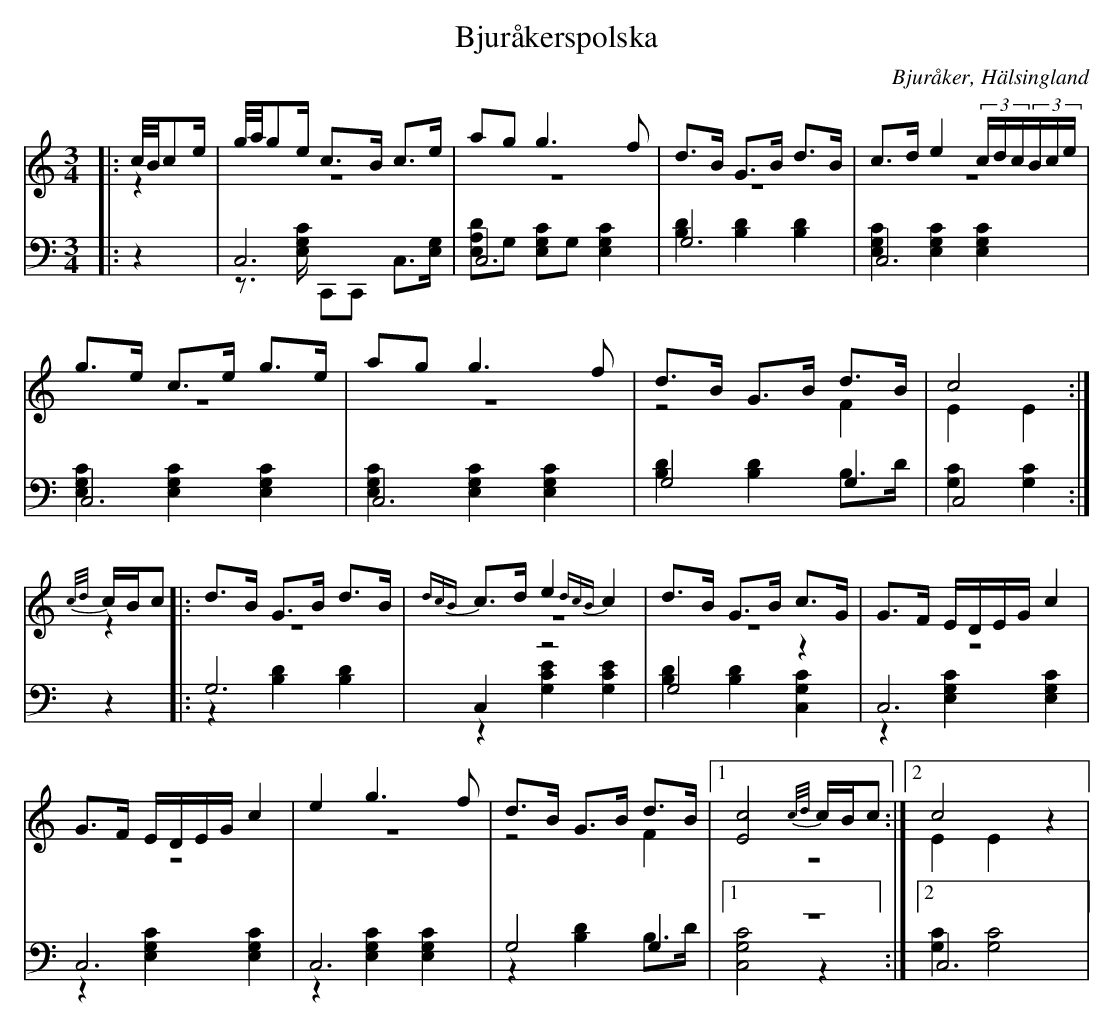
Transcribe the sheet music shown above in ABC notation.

X:1
T: Bjuråkerspolska
O: Bjuråker, Hälsingland
M: 3/4
L: 1/8
K: C
V:1
V:2 merge
V:3
V:4 merge
V:1
|:c//B//ce/|g//a//ge/ c>B c>e|ag g3 f|d>B G>B d>B|c>d e2 (3c/d/c/(3B/c/e/|
g>e c>e g>e|ag g3 f|d>B G>B d>B|c4:|
{c/d/}c/B/c |:d>B G>B d>B|{dcB}c>d e2 {dcB}c2|d>B G>B c>G|G>F E/D/E/G/ c2|
G>F E/D/E/G/ c2|e2 g3 f|d>B G>B d>B|1 [E4c4] {c/d/}c/B/c:|2 c4 z2|
V:2
|:z2|z6|z6|z6|z6|
z6|z6|z4 F2|E2 E2:|
z2|:z6|z6|z6|z6|
 z6|z6|z4 F2|1 z6:|2 E2 E2 z2|
V:3 clef=bass
|:z2|C,6|C,6|G,6|C,6|
C,6|C,6|G,4 G,2|C,4:|
z2|:G,6|C,2 z4|G,4 z2|C,6|
 C,6|C,6|G,4 G,2|1 z6:|2 C,6|
V:4 clef=bass
|:z2|z>[E,G,C] C,,C,, C,>[E,G,]|[E,A,D]G, [E,G,C]G, [E,2G,2C2]|[B,2D2] [B,2D2] [B,2D2]|[E,2G,2C2] [E,2G,2C2] [E,2G,2C2]|
[E,2G,2C2] [E,2G,2C2] [E,2G,2C2]|[E,2G,2C2] [E,2G,2C2] [E,2G,2C2]|[B,2D2] [B,2D2] B,>D|[G,2C2][G,2C2]:|
z2|:z2 [B,2D2] [B,2D2]|z2 [G,2C2E2] [G,2C2E2]|[B,2D2][B,2D2] [C,2G,2C2]|z2 [E,2G,2C2] [E,2G,2C2]|
z2 [E,2G,2C2] [E,2G,2C2]|z2 [E,2G,2C2] [E,2G,2C2]|z2 [B,2D2] B,>D|1 [C,4G,4C4] z2:|2 [G,2C2] [G,4C4]|
